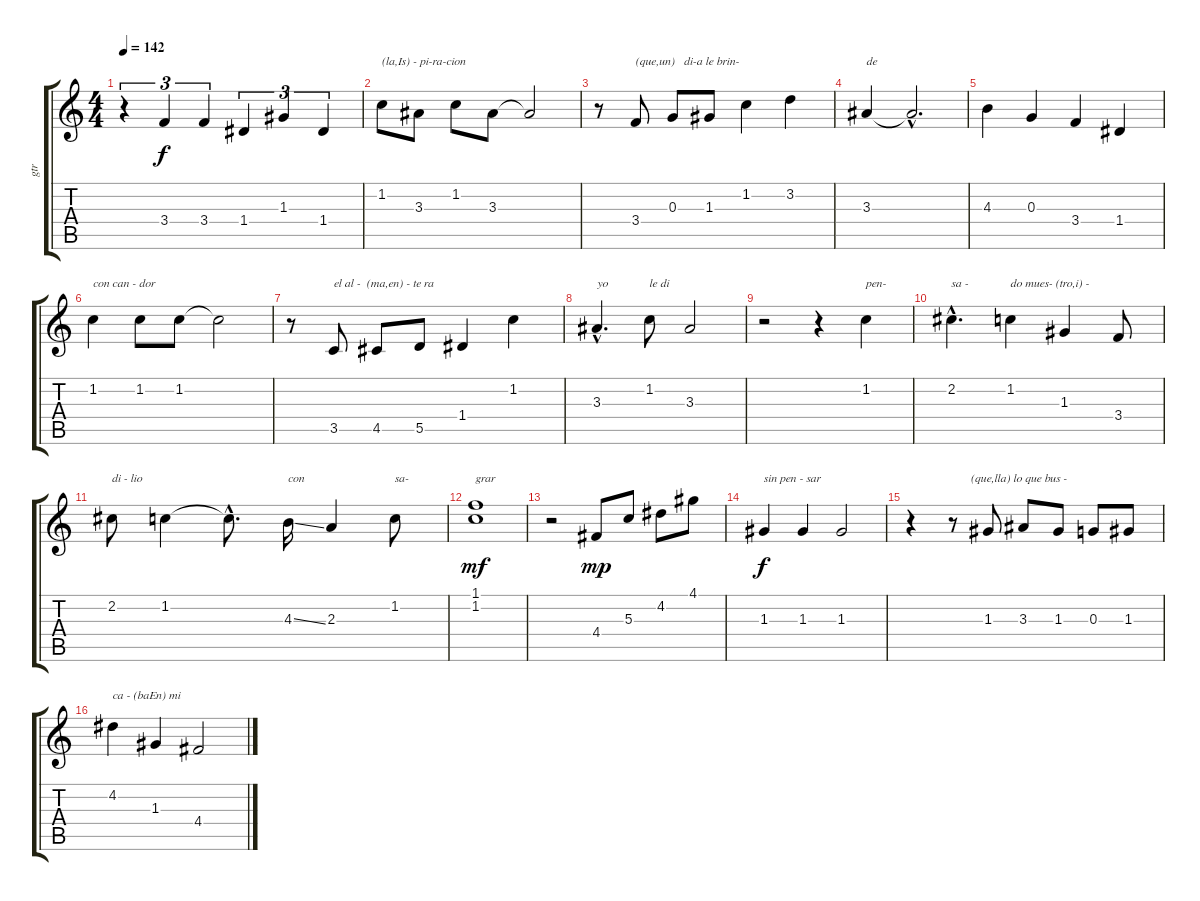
\track ("gtr" "gtr") {instrument acousticguitarnylon}
\staff {score tabs}
\tuning (E4 B3 G3 D3 A2 E2) {hide}
\ts (4 4)
\tempo 142
\clef g2
\ks c
r.4{tu (3 2) dy f} 3.4.4{tu (3 2)} 3.4.4{tu (3 2)} 1.4.4{tu (3 2)} 1.3.4{tu (3 2)} 1.4.4{tu (3 2)} |
1.2.8{txt "(la,Is) - pi-ra-cion"} 3.3.8 1.2.8 3.3.8 3.3{t}.2 |
r.8 3.4.8{txt "(que,un)   di-a le brin-"} 0.3.8 1.3.8 1.2.4 3.2.4 |
3.3.4{txt "de"} 3.3{hac t}.2{d} |
4.3.4 0.3.4 3.4.4 1.4.4 |
1.2.4{txt "con can - dor"} 1.2.8 1.2.8 1.2{t}.2 |
r.8 3.5.8{txt "el al -  (ma,en) - te ra"} 4.5.8 5.5.8 1.4.4 1.2.4 |
3.3{hac}.4{d txt "yo"} 1.2.8{txt "le di"} 3.3.2 |
r.2 r.4 1.2.4{txt "pen-"} |
2.2{hac}.4{d txt "sa -"} 1.2.4{txt "do mues- (tro,i) -"} 1.3.4 3.4.8 |
2.2.8{txt "di - lio"} 1.2.4 1.2{hac t}.8{d} 4.3{ss}.16{txt "con"} 2.3.4 1.2.8{txt "sa-"} |
(1.1 1.2).1{txt "grar" dy mf} |
r.2 4.4.8{dy mp} 5.3.8 4.2.8 4.1.8 |
1.3.4{txt "sin pen - sar" dy f} 1.3.4 1.3.2 |
r.4 r.8{txt "      (que,lla) lo que bus -"} 1.3.8 3.3.8 1.3.8 0.3.8 1.3.8 |
4.2.4{txt "ca - (baEn) mi"} 1.3.4 4.4.2
